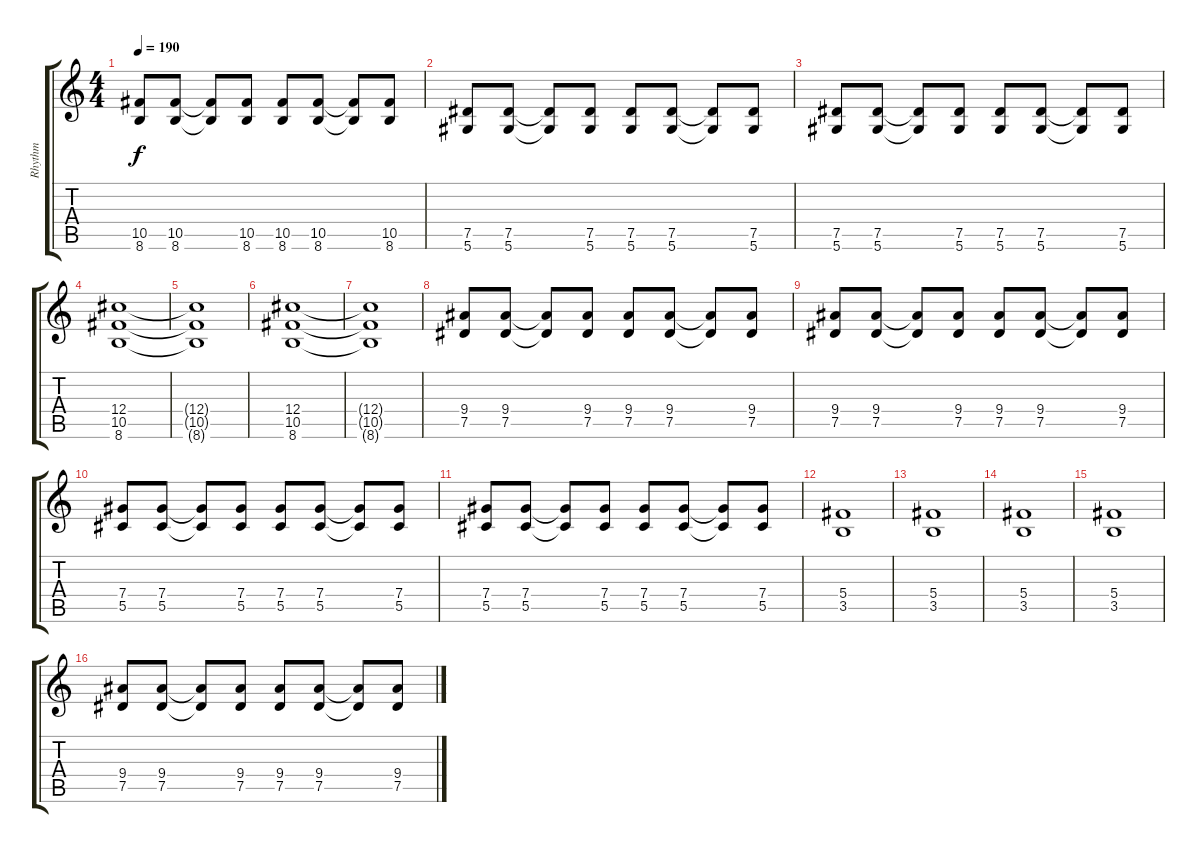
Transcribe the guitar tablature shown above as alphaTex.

\track ("Rhythm" "Rhythm") {instrument overdrivenguitar}
\staff {score tabs}
\tuning (Eb4 Bb3 Gb3 Db3 Ab2 Eb2) {hide}
\ts (4 4)
\tempo 190
\clef g2
\ks c
(10.5 8.6).8{dy f} (10.5 8.6).8 (10.5{t} 8.6{t}).8 (10.5 8.6).8 (10.5 8.6).8 (10.5 8.6).8 (10.5{t} 8.6{t}).8 (10.5 8.6).8 |
(7.5 5.6).8 (7.5 5.6).8 (7.5{t} 5.6{t}).8 (7.5 5.6).8 (7.5 5.6).8 (7.5 5.6).8 (7.5{t} 5.6{t}).8 (7.5 5.6).8 |
(7.5 5.6).8 (7.5 5.6).8 (7.5{t} 5.6{t}).8 (7.5 5.6).8 (7.5 5.6).8 (7.5 5.6).8 (7.5{t} 5.6{t}).8 (7.5 5.6).8 |
(12.4 10.5 8.6).1 |
(12.4{t} 10.5{t} 8.6{t}).1 |
(12.4 10.5 8.6).1 |
(12.4{t} 10.5{t} 8.6{t}).1 |
(9.4 7.5).8 (9.4 7.5).8 (9.4{t} 7.5{t}).8 (9.4 7.5).8 (9.4 7.5).8 (9.4 7.5).8 (9.4{t} 7.5{t}).8 (9.4 7.5).8 |
(9.4 7.5).8 (9.4 7.5).8 (9.4{t} 7.5{t}).8 (9.4 7.5).8 (9.4 7.5).8 (9.4 7.5).8 (9.4{t} 7.5{t}).8 (9.4 7.5).8 |
(7.4 5.5).8 (7.4 5.5).8 (7.4{t} 5.5{t}).8 (7.4 5.5).8 (7.4 5.5).8 (7.4 5.5).8 (7.4{t} 5.5{t}).8 (7.4 5.5).8 |
(7.4 5.5).8 (7.4 5.5).8 (7.4{t} 5.5{t}).8 (7.4 5.5).8 (7.4 5.5).8 (7.4 5.5).8 (7.4{t} 5.5{t}).8 (7.4 5.5).8 |
(5.4 3.5).1 |
(5.4 3.5).1 |
(5.4 3.5).1 |
(5.4 3.5).1 |
(9.4 7.5).8 (9.4 7.5).8 (9.4{t} 7.5{t}).8 (9.4 7.5).8 (9.4 7.5).8 (9.4 7.5).8 (9.4{t} 7.5{t}).8 (9.4 7.5).8
